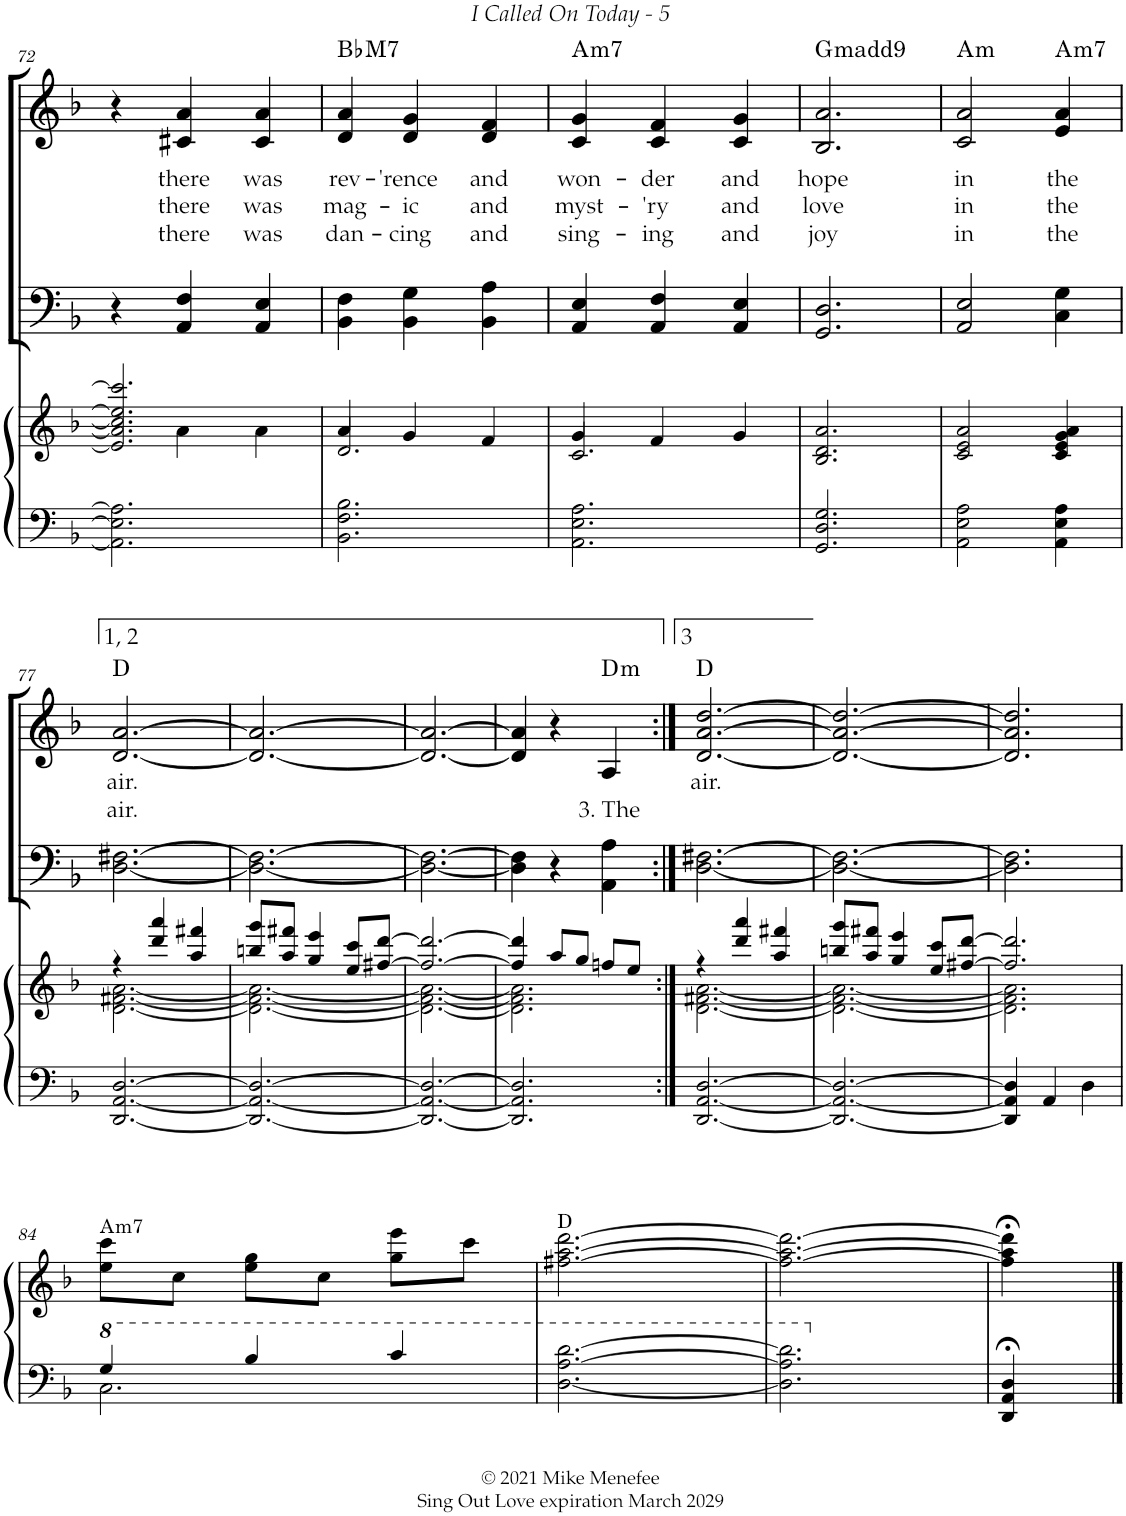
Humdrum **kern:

**kern	**kern	**harte	**kern	**kern	**text	**text	**text	**harte
*part3	*part3	*part3	*part2	*part1	*part1	*part1	*part1	*part1
*staff4	*staff3	*	*staff2	*staff1	*staff1	*staff1	*staff1	*
*I"Piano	*	*	*I"Bass	*I"Soprano	*	*	*	*
*I'Pno	*	*	*	*	*	*	*	*
!!LO:PB:g=z
*clefF4	*clefG2	*	*clefF4	*clefG2	*	*	*	*
*k[b-]	*k[b-]	*	*k[b-]	*k[b-]	*	*	*	*
*d:	*d:	*	*d:	*d:	*	*	*	*
*M3/4	*M3/4	*	*M3/4	*M3/4	*	*	*	*
=72	=72	=72	=72	=72	=72	=72	=72	=72
*	*^	*	*	*	*	*	*	*
2.AA\] 2.E\] 2.A\]	2.e/] 2.a/] 2.cc#/] 2.ee/] 2.ccc#/]	4ryy	.	4r	4r	.	.	.	.
!	!	!	!	!	!	!LO:LY:b	!LO:LY:b	!LO:LY:b	!
.	.	4a\	.	4AA/ 4F/	4c#X/ 4a/	there	there	there	.
!	!	!	!	!	!	!LO:LY:b	!LO:LY:b	!LO:LY:b	!
.	.	4a\	.	4AA/ 4E/	4c#/ 4a/	was	was	was	.
=73	=73	=73	=73	=73	=73	=73	=73	=73	=73
!	!	!	!	!	!	!LO:LY:b	!LO:LY:b	!LO:LY:b	!LO:H:kt=M7
2.BB-\ 2.F\ 2.B-\	2.d/	4a/	.	4BB-\ 4F\	4d/ 4a/	rev-	mag-	dan-	Bb:maj7
!	!	!	!	!	!	!LO:LY:b	!LO:LY:b	!LO:LY:b	!
.	.	4g/	.	4BB-\ 4G\	4d/ 4g/	-'rence	-ic	-cing	.
!	!	!	!	!	!	!LO:LY:b	!LO:LY:b	!LO:LY:b	!
.	.	4f/	.	4BB-\ 4A\	4d/ 4f/	and	and	and	.
=74	=74	=74	=74	=74	=74	=74	=74	=74	=74
!	!	!	!	!	!	!LO:LY:b	!LO:LY:b	!LO:LY:b	!LO:H:kt=m7
2.AA\ 2.E\ 2.A\	2.c/	4g/	.	4AA/ 4E/	4c/ 4g/	won-	myst-	sing-	A:min7
!	!	!	!	!	!	!LO:LY:b	!LO:LY:b	!LO:LY:b	!
.	.	4f/	.	4AA/ 4F/	4c/ 4f/	-der	-'ry	-ing	.
!	!	!	!	!	!	!LO:LY:b	!LO:LY:b	!LO:LY:b	!
.	.	4g/	.	4AA/ 4E/	4c/ 4g/	and	and	and	.
=75	=75	=75	=75	=75	=75	=75	=75	=75	=75
!	!	!	!	!	!	!LO:LY:b	!LO:LY:b	!LO:LY:b	!LO:H:kt=m
*	*v	*v	*	*	*	*	*	*	*
2.GG/ 2.D/ 2.G/	2.B-/ 2.d/ 2.a/	.	2.GG/ 2.D/	2.B-/ 2.a/	hope	love	joy	G:min(9)
=76	=76	=76	=76	=76	=76	=76	=76	=76
!	!	!	!	!	!LO:LY:b	!LO:LY:b	!LO:LY:b	!LO:H:kt=m
2AA\ 2E\ 2A\	2c/ 2e/ 2a/	.	2AA/ 2E/	2c/ 2a/	in	in	in	A:min
!	!	!	!	!	!LO:LY:b	!LO:LY:b	!LO:LY:b	!LO:H:kt=m7
4AA\ 4E\ 4A\	4c/ 4e/ 4g/ 4a/	.	4C\ 4G\	4e/ 4a/	the	the	the	A:min7
!!LO:LB:g=z
=77	=77	=77	=77	=77	=77	=77	=77	=77
*	*^	*	*	*	*	*	*	*
!	!	!	!	!	!	!LO:LY:b	!LO:LY:b	!	!
[2.DD/ [2.AA/ [2.D/	4r	[<2.d\ [<2.f#X\ [<2.a\	.	[<2.D\ [>2.F#X\	[<2.d/ [>2.a/	air.	air.	.	D:maj
.	4ddd/ 4aaa/	.	.	.	.	.	.	.	.
.	4aa/ 4fff#X/	.	.	.	.	.	.	.	.
=78	=78	=78	=78	=78	=78	=78	=78	=78	=78
2.DD/_ 2.AA/_ 2.D/_	8bbn/ 8ggg/L	2.d\_ 2.f#\_ 2.a\_	.	2.D\_ 2.F#\_	2.d/_ 2.a/_	.	.	.	.
.	8aa/ 8fff#X/J	.	.	.	.	.	.	.	.
.	4gg/ 4eee/	.	.	.	.	.	.	.	.
.	8ee/ 8ccc/L	.	.	.	.	.	.	.	.
.	[>8ff#X/ [>8ddd/J	.	.	.	.	.	.	.	.
=79	=79	=79	=79	=79	=79	=79	=79	=79	=79
2.DD/_ 2.AA/_ 2.D/_	2.ff#/_ 2.ddd/_	2.d\_ 2.f#\_ 2.a\_	.	2.D\_ 2.F#\_	2.d/_ 2.a/_	.	.	.	.
=80	=80	=80	=80	=80	=80	=80	=80	=80	=80
2.DD/] 2.AA/] 2.D/]	4ff#/] 4ddd/]	2.d\] 2.f#\] 2.a\]	.	4D\] 4F#\]	4d/] 4a/]	.	.	.	.
.	8aa/L	.	.	4r	4r	.	.	.	.
.	8gg/J	.	.	.	.	.	.	.	.
!	!	!	!	!	!	!	!LO:LY:b	!	!LO:H:kt=m
.	8ffn/L	.	.	4AA\ 4A\	4A/	.	3. The	.	D:min
.	8ee/J	.	.	.	.	.	.	.	.
=81:|!	=81:|!	=81:|!	=81:|!	=81:|!	=81:|!	=81:|!	=81:|!	=81:|!	=81:|!
!	!	!	!	!	!	!LO:LY:b	!	!	!
[2.DD/ [2.AA/ [2.D/	4r	[<2.d\ [<2.f#X\ [<2.a\	.	[<2.D\ [>2.F#X\	[<2.d/ [>2.a/ [>2.dd/	air.	.	.	D:maj
.	4ddd/ 4aaa/	.	.	.	.	.	.	.	.
.	4aa/ 4fff#X/	.	.	.	.	.	.	.	.
=82	=82	=82	=82	=82	=82	=82	=82	=82	=82
2.DD/_ 2.AA/_ 2.D/_	8bbn/ 8ggg/L	2.d\_ 2.f#\_ 2.a\_	.	2.D\_ 2.F#\_	2.d/_ 2.a/_ 2.dd/_	.	.	.	.
.	8aa/ 8fff#X/J	.	.	.	.	.	.	.	.
.	4gg/ 4eee/	.	.	.	.	.	.	.	.
.	8ee/ 8ccc/L	.	.	.	.	.	.	.	.
.	[>8ff#X/ [>8ddd/J	.	.	.	.	.	.	.	.
=83	=83	=83	=83	=83	=83	=83	=83	=83	=83
4DD/] 4AA/] 4D/]	2.ff#/] 2.ddd/]	2.d\] 2.f#\] 2.a\]	.	2.D\] 2.F#\]	2.d/] 2.a/] 2.dd/]	.	.	.	.
4AA/	.	.	.	.	.	.	.	.	.
4D\	.	.	.	.	.	.	.	.	.
*	*v	*v	*	*	*	*	*	*	*
!!LO:LB:g=z
=84	=84	=84	=84	=84	=84	=84	=84	=84
*^	*	*	*	*	*	*	*	*
!	!	!	!LO:H:kt=m7	!	!	!	!	!	!
4g/	2.c\	8ee\ 8ccc\L	A:min7	2.r	2.r	.	.	.	.
.	.	8cc\J	.	.	.	.	.	.	.
4b-/	.	8ee\ 8gg\L	.	.	.	.	.	.	.
.	.	8cc\J	.	.	.	.	.	.	.
4cc/	.	8gg\ 8eee\L	.	.	.	.	.	.	.
.	.	8ccc\J	.	.	.	.	.	.	.
*v	*v	*	*	*	*	*	*	*	*
=85	=85	=85	=85	=85	=85	=85	=85	=85
[2.d\ [2.a\ [2.dd\	[>2.ff#X\ [>2.aa\ [>2.ddd\	D:maj	2.r	2.r	.	.	.	.
=86	=86	=86	=86	=86	=86	=86	=86	=86
2.d\] 2.a\] 2.dd\]	2.ff#\_ 2.aa\_ 2.ddd\_	.	2.r	2.r	.	.	.	.
=87	=87	=87	=87	=87	=87	=87	=87	=87
4DD/;< 4AA/;< 4D/;<	4ff#\];< 4aa\];< 4ddd\];<	.	2.r	2.r	.	.	.	.
2ryy	2ryy	.	.	.	.	.	.	.
==	==	==	==	==	==	==	==	==
*-	*-	*-	*-	*-	*-	*-	*-	*-
